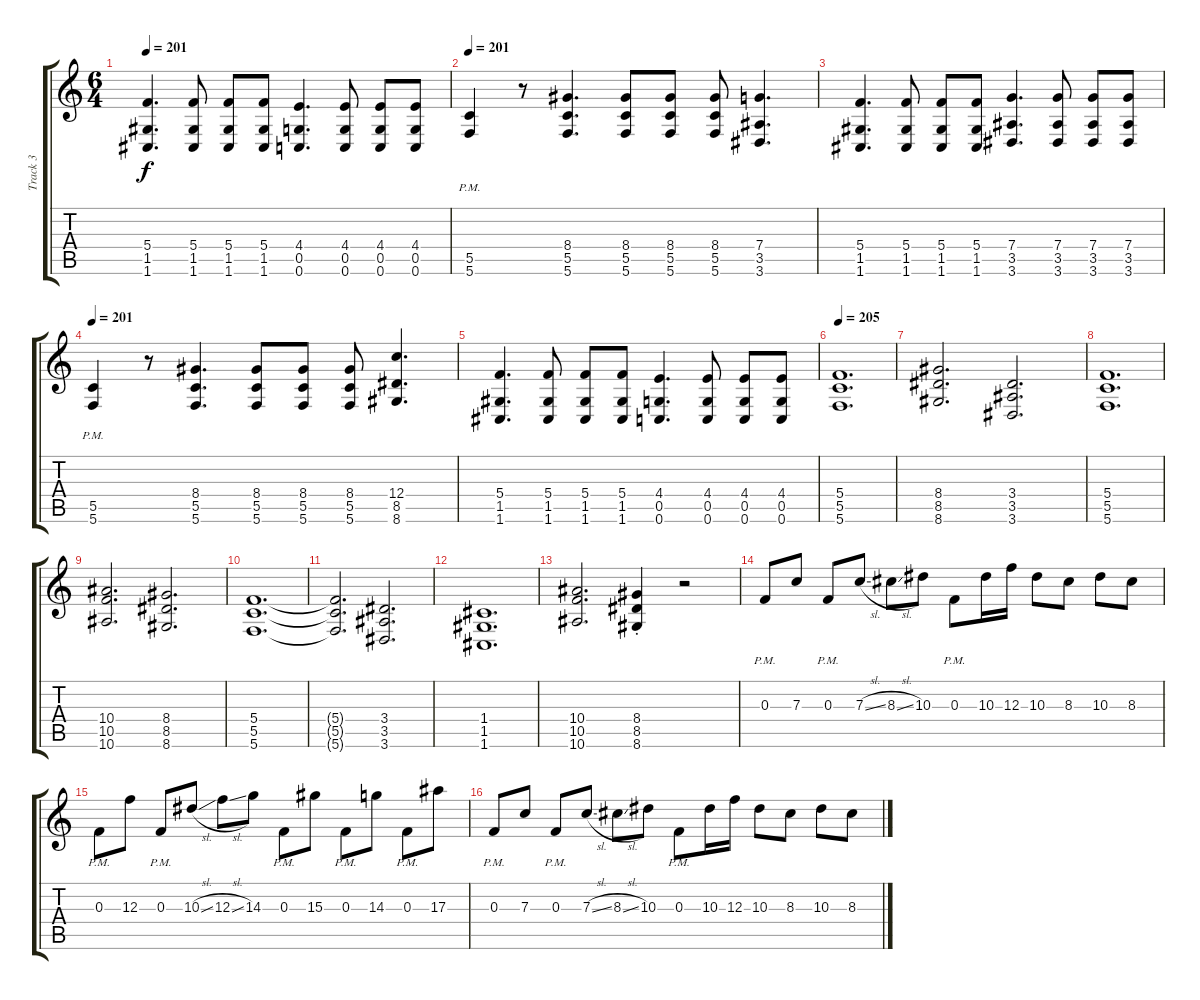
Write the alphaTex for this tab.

\track ("Track 3" "Track 3") {instrument distortionguitar}
\staff {score tabs}
\tuning (D4 A3 F3 C3 G2 C2) {hide}
\ts (6 4)
\tempo 201
\clef g2
\ks c
(5.4 1.5 1.6).4{d dy f} (5.4 1.5 1.6).8 (5.4 1.5 1.6).8 (5.4 1.5 1.6).8 (4.4 0.5 0.6).4{d} (4.4 0.5 0.6).8 (4.4 0.5 0.6).8 (4.4 0.5 0.6).8 |
\tempo 201
(5.5{pm} 5.6{pm}).4 r.8 (8.4 5.5 5.6).4{d} (8.4 5.5 5.6).8 (8.4 5.5 5.6).8 (8.4 5.5 5.6).8 (7.4 3.5 3.6).4{d} |
(5.4 1.5 1.6).4{d} (5.4 1.5 1.6).8 (5.4 1.5 1.6).8 (5.4 1.5 1.6).8 (7.4 3.5 3.6).4{d} (7.4 3.5 3.6).8 (7.4 3.5 3.6).8 (7.4 3.5 3.6).8 |
\tempo 201
(5.5{pm} 5.6{pm}).4 r.8 (8.4 5.5 5.6).4{d} (8.4 5.5 5.6).8 (8.4 5.5 5.6).8 (8.4 5.5 5.6).8 (12.4 8.5 8.6).4{d} |
(5.4 1.5 1.6).4{d} (5.4 1.5 1.6).8 (5.4 1.5 1.6).8 (5.4 1.5 1.6).8 (4.4 0.5 0.6).4{d} (4.4 0.5 0.6).8 (4.4 0.5 0.6).8 (4.4 0.5 0.6).8 |
\tempo 205
(5.4 5.5 5.6).1{d} |
(8.4 8.5 8.6).2{d} (3.4 3.5 3.6).2{d} |
(5.4 5.5 5.6).1{d} |
(10.4 10.5 10.6).2{d} (8.4 8.5 8.6).2{d} |
(5.4 5.5 5.6).1{d} |
(5.4{t} 5.5{t} 5.6{t}).2{d} (3.4 3.5 3.6).2{d} |
(1.4 1.5 1.6).1{d} |
(10.4 10.5 10.6).2{d} (8.4{st} 8.5{st} 8.6{st}).4 r.2 |
0.3{pm}.8 7.3.8 0.3{pm}.8 7.3{sl}.8 8.3{sl}.8 10.3.8 0.3{pm}.8 10.3.16 12.3.16 10.3.8 8.3.8 10.3.8 8.3.8 |
0.3{pm}.8 12.3.8 0.3{pm}.8 10.3{sl}.8 12.3{sl}.8 14.3.8 0.3{pm}.8 15.3.8 0.3{pm}.8 14.3.8 0.3{pm}.8 17.3.8 |
0.3{pm}.8 7.3.8 0.3{pm}.8 7.3{sl}.8 8.3{sl}.8 10.3.8 0.3{pm}.8 10.3.16 12.3.16 10.3.8 8.3.8 10.3.8 8.3.8
